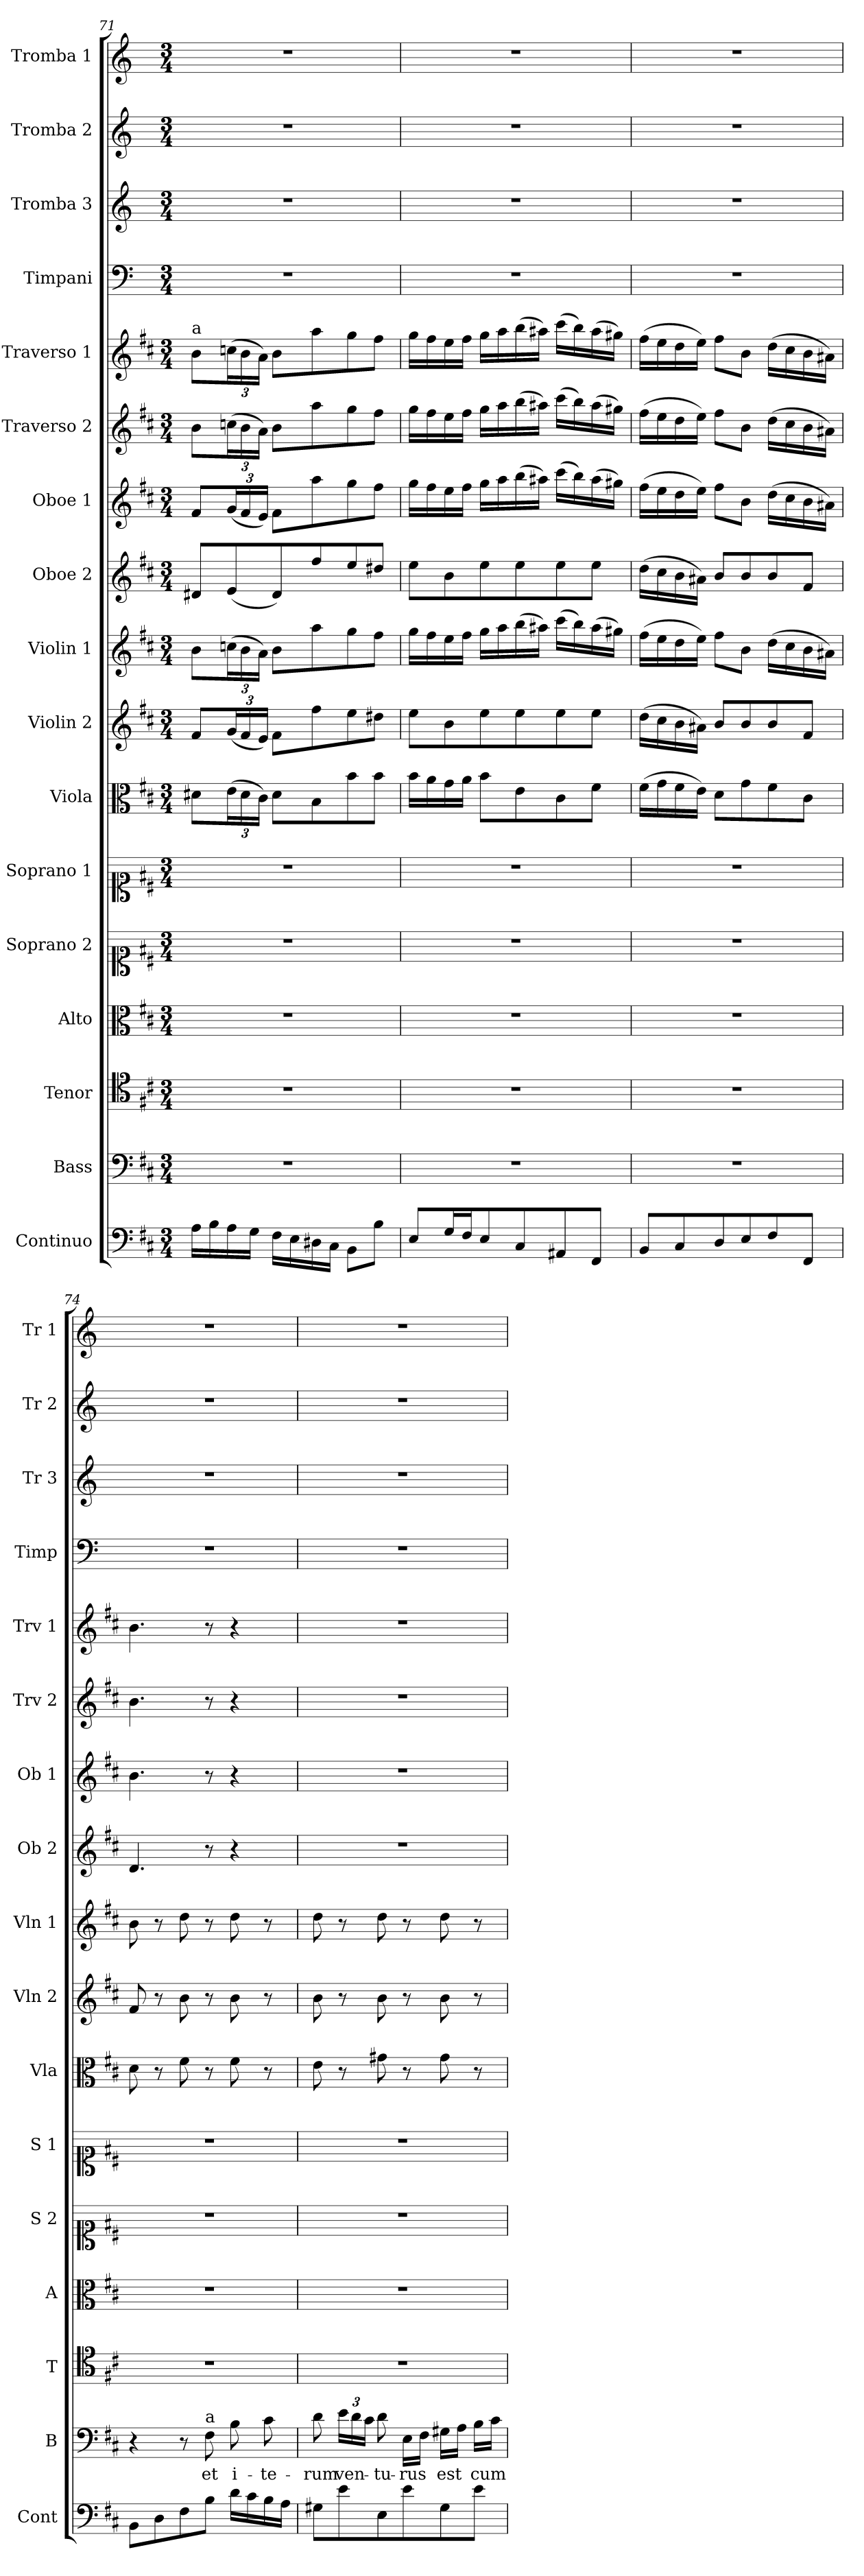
**kern	**kern	**text	**kern	**kern	**kern	**kern	**kern	**kern	**kern	**kern	**kern	**kern	**kern	**kern	**kern	**kern	**kern
*part17	*part16	*part16	*part15	*part14	*part13	*part12	*part11	*part10	*part9	*part8	*part7	*part6	*part5	*part4	*part3	*part2	*part1
*staff17	*staff16	*staff16	*staff15	*staff14	*staff13	*staff12	*staff11	*staff10	*staff9	*staff8	*staff7	*staff6	*staff5	*staff4	*staff3	*staff2	*staff1
*I"Continuo	*I"Bass	*	*I"Tenor	*I"Alto	*I"Soprano 2	*I"Soprano 1	*I"Viola	*I"Violin 2	*I"Violin 1	*I"Oboe 2	*I"Oboe 1	*I"Traverso 2	*I"Traverso 1	*I"Timpani	*I"Tromba 3	*I"Tromba 2	*I"Tromba 1
*I'Cont	*I'B	*	*I'T	*I'A	*I'S 2	*I'S 1	*I'Vla	*I'Vln 2	*I'Vln 1	*I'Ob 2	*I'Ob 1	*I'Trv 2	*I'Trv 1	*I'Timp	*I'Tr 3	*I'Tr 2	*I'Tr 1
*clefF4	*clefF4	*	*clefC4	*clefC3	*clefC1	*clefC1	*clefC3	*clefG2	*clefG2	*clefG2	*clefG2	*clefG2	*clefG2	*clefF4	*clefG2	*clefG2	*clefG2
*	*	*	*	*	*	*	*	*	*	*	*	*	*	*ITrd-1c-2	*ITrd-1c-2	*ITrd-1c-2	*ITrd-1c-2
*k[f#c#]	*k[f#c#]	*	*k[f#c#]	*k[f#c#]	*k[f#c#]	*k[f#c#]	*k[f#c#]	*k[f#c#]	*k[f#c#]	*k[f#c#]	*k[f#c#]	*k[f#c#]	*k[f#c#]	*k[f#c#]	*k[f#c#]	*k[f#c#]	*k[f#c#]
*M3/4	*M3/4	*	*M3/4	*M3/4	*M3/4	*M3/4	*M3/4	*M3/4	*M3/4	*M3/4	*M3/4	*M3/4	*M3/4	*M3/4	*M3/4	*M3/4	*M3/4
=71	=71	=71	=71	=71	=71	=71	=71	=71	=71	=71	=71	=71	=71	=71	=71	=71	=71
!	!	!	!	!	!	!	!	!	!	!	!	!	!LO:TX:a:t=a	!	!	!	!
16A\LL	2.r	.	2.r	2.r	2.r	2.r	8d#X\L	8f#/L	8b\L	8d#X/L	8f#/L	8b\L	8b\L	2.r	2.r	2.r	2.r
16B\	.	.	.	.	.	.	.	.	.	.	.	.	.	.	.	.	.
*	*	*	*	*	*	*	*Xbrackettup	*Xbrackettup	*Xbrackettup	*	*Xbrackettup	*Xbrackettup	*Xbrackettup	*	*	*	*
16A\	.	.	.	.	.	.	(24e\L	(24g/L	(24ccn\L	(8e/	(24g/L	(24ccn\L	(24ccn\L	.	.	.	.
.	.	.	.	.	.	.	24d#\	24f#/	24b\	.	24f#/	24b\	24b\	.	.	.	.
16G\JJ	.	.	.	.	.	.	.	.	.	.	.	.	.	.	.	.	.
.	.	.	.	.	.	.	24c#\JJ)	24e/JJ)	24a\JJ)	.	24e/JJ)	24a\JJ)	24a\JJ)	.	.	.	.
16F#\LL	.	.	.	.	.	.	8d#\L	8f#\L	8b\L	8d#/)	8f#\L	8b\L	8b\L	.	.	.	.
16E\	.	.	.	.	.	.	.	.	.	.	.	.	.	.	.	.	.
16D#X\	.	.	.	.	.	.	8B\	8ff#\	8aa\	8ff#/	8aa\	8aa\	8aa\	.	.	.	.
16C#\JJ	.	.	.	.	.	.	.	.	.	.	.	.	.	.	.	.	.
8BB\L	.	.	.	.	.	.	8b\	8ee\	8gg\	8ee/	8gg\	8gg\	8gg\	.	.	.	.
8B\J	.	.	.	.	.	.	8b\J	8dd#X\J	8ff#\J	8dd#X/J	8ff#\J	8ff#\J	8ff#\J	.	.	.	.
=72	=72	=72	=72	=72	=72	=72	=72	=72	=72	=72	=72	=72	=72	=72	=72	=72	=72
8E/L	2.r	.	2.r	2.r	2.r	2.r	16b\LL	8ee\L	16gg\LL	8ee\L	16gg\LL	16gg\LL	16gg\LL	2.r	2.r	2.r	2.r
.	.	.	.	.	.	.	16a\	.	16ff#\	.	16ff#\	16ff#\	16ff#\	.	.	.	.
16G/L	.	.	.	.	.	.	16g\	8b\	16ee\	8b\	16ee\	16ee\	16ee\	.	.	.	.
16F#/J	.	.	.	.	.	.	16a\JJ	.	16ff#\JJ	.	16ff#\JJ	16ff#\JJ	16ff#\JJ	.	.	.	.
8E/	.	.	.	.	.	.	8b\L	8ee\	16gg\LL	8ee\	16gg\LL	16gg\LL	16gg\LL	.	.	.	.
.	.	.	.	.	.	.	.	.	16aa\	.	16aa\	16aa\	16aa\	.	.	.	.
8C#/	.	.	.	.	.	.	8e\	8ee\	(16bb\	8ee\	(16bb\	(16bb\	(16bb\	.	.	.	.
.	.	.	.	.	.	.	.	.	16aa#X\JJ)	.	16aa#X\JJ)	16aa#X\JJ)	16aa#X\JJ)	.	.	.	.
8AA#X/	.	.	.	.	.	.	8c#\	8ee\	(16ccc#\LL	8ee\	(16ccc#\LL	(16ccc#\LL	(16ccc#\LL	.	.	.	.
.	.	.	.	.	.	.	.	.	16bb\)	.	16bb\)	16bb\)	16bb\)	.	.	.	.
8FF#/J	.	.	.	.	.	.	8f#\J	8ee\J	(16aa#\	8ee\J	(16aa#\	(16aa#\	(16aa#\	.	.	.	.
.	.	.	.	.	.	.	.	.	16gg#X\JJ)	.	16gg#X\JJ)	16gg#X\JJ)	16gg#X\JJ)	.	.	.	.
=73	=73	=73	=73	=73	=73	=73	=73	=73	=73	=73	=73	=73	=73	=73	=73	=73	=73
8BB/L	2.r	.	2.r	2.r	2.r	2.r	(16f#\LL	(16dd\LL	(16ff#\LL	(16dd\LL	(16ff#\LL	(16ff#\LL	(16ff#\LL	2.r	2.r	2.r	2.r
.	.	.	.	.	.	.	16g\	16cc#\	16ee\	16cc#\	16ee\	16ee\	16ee\	.	.	.	.
8C#/	.	.	.	.	.	.	16f#\	16b\	16dd\	16b\	16dd\	16dd\	16dd\	.	.	.	.
.	.	.	.	.	.	.	16e\JJ)	16a#X\JJ)	16ee\JJ)	16a#X\JJ)	16ee\JJ)	16ee\JJ)	16ee\JJ)	.	.	.	.
8D/	.	.	.	.	.	.	8d\L	8b/L	8ff#\L	8b/L	8ff#\L	8ff#\L	8ff#\L	.	.	.	.
8E/	.	.	.	.	.	.	8g\	8b/	8b\J	8b/	8b\J	8b\J	8b\J	.	.	.	.
8F#/	.	.	.	.	.	.	8f#\	8b/	(16dd\LL	8b/	(16dd\LL	(16dd\LL	(16dd\LL	.	.	.	.
.	.	.	.	.	.	.	.	.	16cc#\	.	16cc#\	16cc#\	16cc#\	.	.	.	.
8FF#/J	.	.	.	.	.	.	8c#\J	8f#/J	16b\	8f#/J	16b\	16b\	16b\	.	.	.	.
.	.	.	.	.	.	.	.	.	16a#X\JJ)	.	16a#X\JJ)	16a#X\JJ)	16a#X\JJ)	.	.	.	.
=74	=74	=74	=74	=74	=74	=74	=74	=74	=74	=74	=74	=74	=74	=74	=74	=74	=74
8BB\L	4r	.	2.r	2.r	2.r	2.r	8d\	8f#/	8b\	4.d/	4.b\	4.b\	4.b\	2.r	2.r	2.r	2.r
8D\	.	.	.	.	.	.	8r	8r	8r	.	.	.	.	.	.	.	.
8F#\	8r	.	.	.	.	.	8f#\	8b\	8dd\	.	.	.	.	.	.	.	.
!	!LO:TX:a:t=a	!	!	!	!	!	!	!	!	!	!	!	!	!	!	!	!
!	!	!LO:LY:b	!	!	!	!	!	!	!	!	!	!	!	!	!	!	!
8B\J	8F#\	et	.	.	.	.	8r	8r	8r	8r	8r	8r	8r	.	.	.	.
!	!	!LO:LY:b	!	!	!	!	!	!	!	!	!	!	!	!	!	!	!
16d\LL	8B\	i-	.	.	.	.	8f#\	8b\	8dd\	4r	4r	4r	4r	.	.	.	.
16c#\	.	.	.	.	.	.	.	.	.	.	.	.	.	.	.	.	.
!	!	!LO:LY:b	!	!	!	!	!	!	!	!	!	!	!	!	!	!	!
16B\	8c#\	-te-	.	.	.	.	8r	8r	8r	.	.	.	.	.	.	.	.
16A\JJ	.	.	.	.	.	.	.	.	.	.	.	.	.	.	.	.	.
!!LO:PB:g=z
=75	=75	=75	=75	=75	=75	=75	=75	=75	=75	=75	=75	=75	=75	=75	=75	=75	=75
!	!	!LO:LY:b	!	!	!	!	!	!	!	!	!	!	!	!	!	!	!
8G#X\L	8d\	-rum	2.r	2.r	2.r	2.r	8e\	8b\	8dd\	2.r	2.r	2.r	2.r	2.r	2.r	2.r	2.r
*	*Xbrackettup	*	*	*	*	*	*	*	*	*	*	*	*	*	*	*	*
!	!	!LO:LY:b	!	!	!	!	!	!	!	!	!	!	!	!	!	!	!
8e\	24e\LL	ven-	.	.	.	.	8r	8r	8r	.	.	.	.	.	.	.	.
.	24d\	.	.	.	.	.	.	.	.	.	.	.	.	.	.	.	.
.	24c#\JJ	.	.	.	.	.	.	.	.	.	.	.	.	.	.	.	.
!	!	!LO:LY:b	!	!	!	!	!	!	!	!	!	!	!	!	!	!	!
8E\	8d\	-tu-	.	.	.	.	8g#X\	8b\	8dd\	.	.	.	.	.	.	.	.
!	!	!LO:LY:b	!	!	!	!	!	!	!	!	!	!	!	!	!	!	!
8e\	16E\LL	-rus	.	.	.	.	8r	8r	8r	.	.	.	.	.	.	.	.
.	16F#\JJ	.	.	.	.	.	.	.	.	.	.	.	.	.	.	.	.
!	!	!LO:LY:b	!	!	!	!	!	!	!	!	!	!	!	!	!	!	!
8G#\	16G#X\LL	est	.	.	.	.	8g#\	8b\	8dd\	.	.	.	.	.	.	.	.
.	16A\JJ	.	.	.	.	.	.	.	.	.	.	.	.	.	.	.	.
!	!	!LO:LY:b	!	!	!	!	!	!	!	!	!	!	!	!	!	!	!
8e\J	16B\LL	cum	.	.	.	.	8r	8r	8r	.	.	.	.	.	.	.	.
.	16c#\JJ	.	.	.	.	.	.	.	.	.	.	.	.	.	.	.	.
=	=	=	=	=	=	=	=	=	=	=	=	=	=	=	=	=	=
*-	*-	*-	*-	*-	*-	*-	*-	*-	*-	*-	*-	*-	*-	*-	*-	*-	*-
